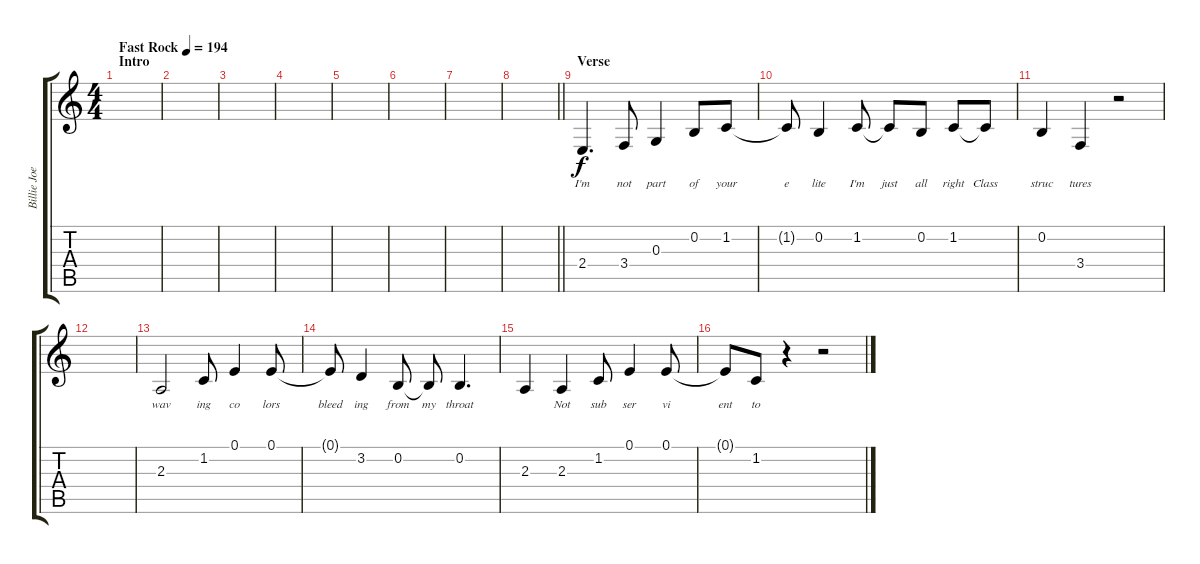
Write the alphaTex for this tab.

\track ("Billie Joe (vocals)" "Billie Joe") {instrument clarinet}
\staff {score tabs}
\tuning (E4 B3 G3 D3 A2 E2) {hide}
\ts (4 4)
\section ("" "Intro")
\tempo (194 "Fast Rock")
\clef g2
\ks c
|
|
|
|
|
|
|
\barLineRight lightlight
|
\section ("" "Verse")
2.4.4{d lyrics (0 "I'm") lyrics (1 "") lyrics (2 "") lyrics (3 "") lyrics (4 "")} 3.4.8{lyrics (0 "not") lyrics (1 "") lyrics (2 "") lyrics (3 "") lyrics (4 "")} 0.3.4{lyrics (0 "part") lyrics (1 "") lyrics (2 "") lyrics (3 "") lyrics (4 "")} 0.2.8{lyrics (0 "of") lyrics (1 "") lyrics (2 "") lyrics (3 "") lyrics (4 "")} 1.2.8{lyrics (0 "your") lyrics (1 "") lyrics (2 "") lyrics (3 "") lyrics (4 "")} |
1.2{t}.8{lyrics (0 "e") lyrics (1 "") lyrics (2 "") lyrics (3 "") lyrics (4 "")} 0.2.4{lyrics (0 "lite") lyrics (1 "") lyrics (2 "") lyrics (3 "") lyrics (4 "")} 1.2.8{lyrics (0 "I'm") lyrics (1 "") lyrics (2 "") lyrics (3 "") lyrics (4 "")} 1.2{t}.8{lyrics (0 "just") lyrics (1 "") lyrics (2 "") lyrics (3 "") lyrics (4 "")} 0.2.8{lyrics (0 "all") lyrics (1 "") lyrics (2 "") lyrics (3 "") lyrics (4 "")} 1.2.8{lyrics (0 "right") lyrics (1 "") lyrics (2 "") lyrics (3 "") lyrics (4 "")} 1.2{t}.8{lyrics (0 "Class") lyrics (1 "") lyrics (2 "") lyrics (3 "") lyrics (4 "")} |
0.2.4{lyrics (0 "struc") lyrics (1 "") lyrics (2 "") lyrics (3 "") lyrics (4 "")} 3.4.4{lyrics (0 "tures") lyrics (1 "") lyrics (2 "") lyrics (3 "") lyrics (4 "")} r.2 |
|
2.3.2{lyrics (0 "wav") lyrics (1 "") lyrics (2 "") lyrics (3 "") lyrics (4 "")} 1.2.8{lyrics (0 "ing") lyrics (1 "") lyrics (2 "") lyrics (3 "") lyrics (4 "")} 0.1.4{lyrics (0 "co") lyrics (1 "") lyrics (2 "") lyrics (3 "") lyrics (4 "")} 0.1.8{lyrics (0 "lors") lyrics (1 "") lyrics (2 "") lyrics (3 "") lyrics (4 "")} |
0.1{t}.8{lyrics (0 "bleed") lyrics (1 "") lyrics (2 "") lyrics (3 "") lyrics (4 "")} 3.2.4{lyrics (0 "ing") lyrics (1 "") lyrics (2 "") lyrics (3 "") lyrics (4 "")} 0.2.8{lyrics (0 "from") lyrics (1 "") lyrics (2 "") lyrics (3 "") lyrics (4 "")} 0.2{t}.8{lyrics (0 "my") lyrics (1 "") lyrics (2 "") lyrics (3 "") lyrics (4 "")} 0.2.4{d lyrics (0 "throat") lyrics (1 "") lyrics (2 "") lyrics (3 "") lyrics (4 "")} |
2.3.4{lyrics (0 "") lyrics (1 "") lyrics (2 "") lyrics (3 "") lyrics (4 "")} 2.3.4{lyrics (0 "Not") lyrics (1 "") lyrics (2 "") lyrics (3 "") lyrics (4 "")} 1.2.8{lyrics (0 "sub") lyrics (1 "") lyrics (2 "") lyrics (3 "") lyrics (4 "")} 0.1.4{lyrics (0 "ser") lyrics (1 "") lyrics (2 "") lyrics (3 "") lyrics (4 "")} 0.1.8{lyrics (0 "vi") lyrics (1 "") lyrics (2 "") lyrics (3 "") lyrics (4 "")} |
0.1{t}.8{lyrics (0 "ent") lyrics (1 "") lyrics (2 "") lyrics (3 "") lyrics (4 "")} 1.2.8{lyrics (0 "to") lyrics (1 "") lyrics (2 "") lyrics (3 "") lyrics (4 "")} r.4 r.2
